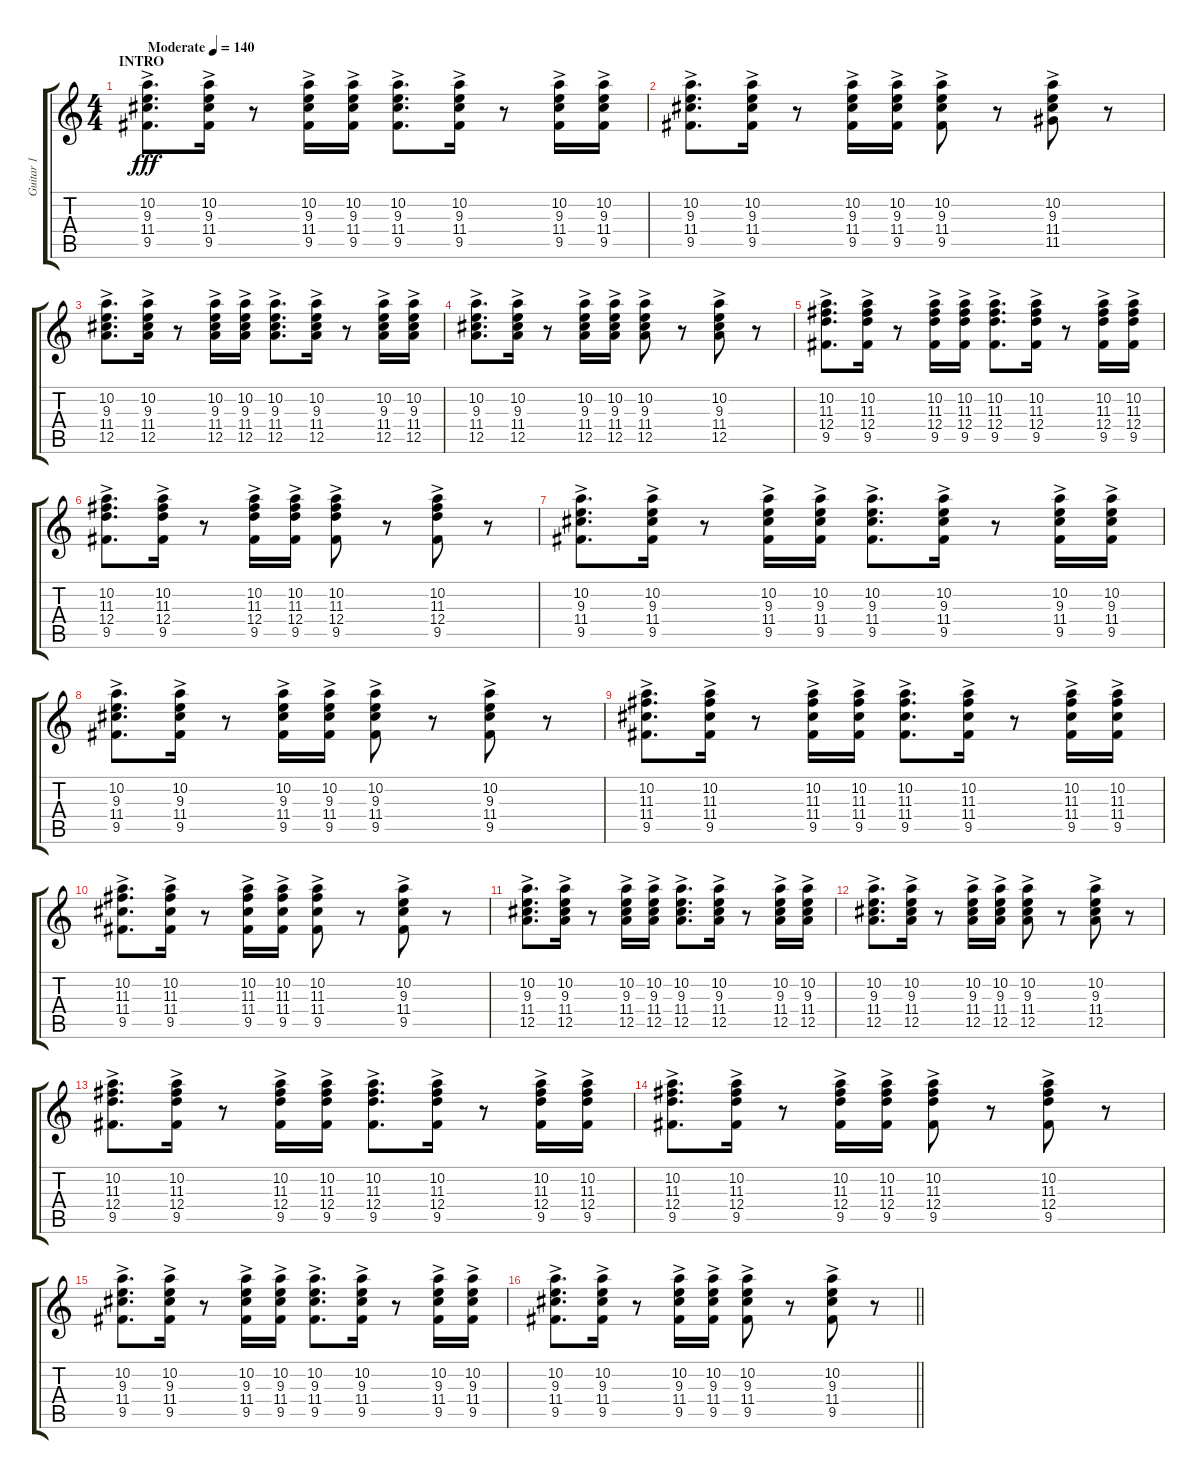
\track ("Guitar 1" "Guitar 1") {instrument overdrivenguitar}
\staff {score tabs}
\tuning (E4 B3 G3 D3 A2 E2) {hide}
\ts (4 4)
\section ("" "INTRO")
\tempo (140 "Moderate")
\clef g2
\ks c
(10.2{ac} 9.3{ac} 11.4{ac} 9.5{ac}).8{d dy fff instrument overdrivenguitar} (10.2{ac} 9.3{ac} 11.4{ac} 9.5{ac}).16 r.8 (10.2{ac} 9.3{ac} 11.4{ac} 9.5{ac}).16 (10.2{ac} 9.3{ac} 11.4{ac} 9.5{ac}).16 (10.2{ac} 9.3{ac} 11.4{ac} 9.5{ac}).8{d} (10.2{ac} 9.3{ac} 11.4{ac} 9.5{ac}).16 r.8 (10.2{ac} 9.3{ac} 11.4{ac} 9.5{ac}).16 (10.2{ac} 9.3{ac} 11.4{ac} 9.5{ac}).16 |
(10.2{ac} 9.3{ac} 11.4{ac} 9.5{ac}).8{d} (10.2{ac} 9.3{ac} 11.4{ac} 9.5{ac}).16 r.8 (10.2{ac} 9.3{ac} 11.4{ac} 9.5{ac}).16 (10.2{ac} 9.3{ac} 11.4{ac} 9.5{ac}).16 (10.2{ac} 9.3{ac} 11.4{ac} 9.5{ac}).8 r.8 (10.2{ac} 9.3{ac} 11.4{ac} 11.5{ac}).8 r.8 |
(10.2{ac} 9.3{ac} 11.4{ac} 12.5{ac}).8{d} (10.2{ac} 9.3{ac} 11.4{ac} 12.5{ac}).16 r.8 (10.2{ac} 9.3{ac} 11.4{ac} 12.5{ac}).16 (10.2{ac} 9.3{ac} 11.4{ac} 12.5{ac}).16 (10.2{ac} 9.3{ac} 11.4{ac} 12.5{ac}).8{d} (10.2{ac} 9.3{ac} 11.4{ac} 12.5{ac}).16 r.8 (10.2{ac} 9.3{ac} 11.4{ac} 12.5{ac}).16 (10.2{ac} 9.3{ac} 11.4{ac} 12.5{ac}).16 |
(10.2{ac} 9.3{ac} 11.4{ac} 12.5{ac}).8{d} (10.2{ac} 9.3{ac} 11.4{ac} 12.5{ac}).16 r.8 (10.2{ac} 9.3{ac} 11.4{ac} 12.5{ac}).16 (10.2{ac} 9.3{ac} 11.4{ac} 12.5{ac}).16 (10.2{ac} 9.3{ac} 11.4{ac} 12.5{ac}).8 r.8 (10.2{ac} 9.3{ac} 11.4{ac} 12.5{ac}).8 r.8 |
(10.2{ac} 11.3{ac} 12.4{ac} 9.5{ac}).8{d} (10.2{ac} 11.3{ac} 12.4{ac} 9.5{ac}).16 r.8 (10.2{ac} 11.3{ac} 12.4{ac} 9.5{ac}).16 (10.2{ac} 11.3{ac} 12.4{ac} 9.5{ac}).16 (10.2{ac} 11.3{ac} 12.4{ac} 9.5{ac}).8{d} (10.2{ac} 11.3{ac} 12.4{ac} 9.5{ac}).16 r.8 (10.2{ac} 11.3{ac} 12.4{ac} 9.5{ac}).16 (10.2{ac} 11.3{ac} 12.4{ac} 9.5{ac}).16 |
(10.2{ac} 11.3{ac} 12.4{ac} 9.5{ac}).8{d} (10.2{ac} 11.3{ac} 12.4{ac} 9.5{ac}).16 r.8 (10.2{ac} 11.3{ac} 12.4{ac} 9.5{ac}).16 (10.2{ac} 11.3{ac} 12.4{ac} 9.5{ac}).16 (10.2{ac} 11.3{ac} 12.4{ac} 9.5{ac}).8 r.8 (10.2{ac} 11.3{ac} 12.4{ac} 9.5{ac}).8 r.8 |
(10.2{ac} 9.3{ac} 11.4{ac} 9.5{ac}).8{d} (10.2{ac} 9.3{ac} 11.4{ac} 9.5{ac}).16 r.8 (10.2{ac} 9.3{ac} 11.4{ac} 9.5{ac}).16 (10.2{ac} 9.3{ac} 11.4{ac} 9.5{ac}).16 (10.2{ac} 9.3{ac} 11.4{ac} 9.5{ac}).8{d} (10.2{ac} 9.3{ac} 11.4{ac} 9.5{ac}).16 r.8 (10.2{ac} 9.3{ac} 11.4{ac} 9.5{ac}).16 (10.2{ac} 9.3{ac} 11.4{ac} 9.5{ac}).16 |
(10.2{ac} 9.3{ac} 11.4{ac} 9.5{ac}).8{d} (10.2{ac} 9.3{ac} 11.4{ac} 9.5{ac}).16 r.8 (10.2{ac} 9.3{ac} 11.4{ac} 9.5{ac}).16 (10.2{ac} 9.3{ac} 11.4{ac} 9.5{ac}).16 (10.2{ac} 9.3{ac} 11.4{ac} 9.5{ac}).8 r.8 (10.2{ac} 9.3{ac} 11.4{ac} 9.5{ac}).8 r.8 |
(10.2{ac} 11.3{ac} 11.4{ac} 9.5{ac}).8{d} (10.2{ac} 11.3{ac} 11.4{ac} 9.5{ac}).16 r.8 (10.2{ac} 11.3{ac} 11.4{ac} 9.5{ac}).16 (10.2{ac} 11.3{ac} 11.4{ac} 9.5{ac}).16 (10.2{ac} 11.3{ac} 11.4{ac} 9.5{ac}).8{d} (10.2{ac} 11.3{ac} 11.4{ac} 9.5{ac}).16 r.8 (10.2{ac} 11.3{ac} 11.4{ac} 9.5{ac}).16 (10.2{ac} 11.3{ac} 11.4{ac} 9.5{ac}).16 |
(10.2{ac} 11.3{ac} 11.4{ac} 9.5{ac}).8{d} (10.2{ac} 11.3{ac} 11.4{ac} 9.5{ac}).16 r.8 (10.2{ac} 11.3{ac} 11.4{ac} 9.5{ac}).16 (10.2{ac} 11.3{ac} 11.4{ac} 9.5{ac}).16 (10.2{ac} 11.3{ac} 11.4{ac} 9.5{ac}).8 r.8 (10.2{ac} 9.3{ac} 11.4{ac} 9.5{ac}).8 r.8 |
(10.2{ac} 9.3{ac} 11.4{ac} 12.5{ac}).8{d} (10.2{ac} 9.3{ac} 11.4{ac} 12.5{ac}).16 r.8 (10.2{ac} 9.3{ac} 11.4{ac} 12.5{ac}).16 (10.2{ac} 9.3{ac} 11.4{ac} 12.5{ac}).16 (10.2{ac} 9.3{ac} 11.4{ac} 12.5{ac}).8{d} (10.2{ac} 9.3{ac} 11.4{ac} 12.5{ac}).16 r.8 (10.2{ac} 9.3{ac} 11.4{ac} 12.5{ac}).16 (10.2{ac} 9.3{ac} 11.4{ac} 12.5{ac}).16 |
(10.2{ac} 9.3{ac} 11.4{ac} 12.5{ac}).8{d} (10.2{ac} 9.3{ac} 11.4{ac} 12.5{ac}).16 r.8 (10.2{ac} 9.3{ac} 11.4{ac} 12.5{ac}).16 (10.2{ac} 9.3{ac} 11.4{ac} 12.5{ac}).16 (10.2{ac} 9.3{ac} 11.4{ac} 12.5{ac}).8 r.8 (10.2{ac} 9.3{ac} 11.4{ac} 12.5{ac}).8 r.8 |
(10.2{ac} 11.3{ac} 12.4{ac} 9.5{ac}).8{d} (10.2{ac} 11.3{ac} 12.4{ac} 9.5{ac}).16 r.8 (10.2{ac} 11.3{ac} 12.4{ac} 9.5{ac}).16 (10.2{ac} 11.3{ac} 12.4{ac} 9.5{ac}).16 (10.2{ac} 11.3{ac} 12.4{ac} 9.5{ac}).8{d} (10.2{ac} 11.3{ac} 12.4{ac} 9.5{ac}).16 r.8 (10.2{ac} 11.3{ac} 12.4{ac} 9.5{ac}).16 (10.2{ac} 11.3{ac} 12.4{ac} 9.5{ac}).16 |
(10.2{ac} 11.3{ac} 12.4{ac} 9.5{ac}).8{d} (10.2{ac} 11.3{ac} 12.4{ac} 9.5{ac}).16 r.8 (10.2{ac} 11.3{ac} 12.4{ac} 9.5{ac}).16 (10.2{ac} 11.3{ac} 12.4{ac} 9.5{ac}).16 (10.2{ac} 11.3{ac} 12.4{ac} 9.5{ac}).8 r.8 (10.2{ac} 11.3{ac} 12.4{ac} 9.5{ac}).8 r.8 |
(10.2{ac} 9.3{ac} 11.4{ac} 9.5{ac}).8{d} (10.2{ac} 9.3{ac} 11.4{ac} 9.5{ac}).16 r.8 (10.2{ac} 9.3{ac} 11.4{ac} 9.5{ac}).16 (10.2{ac} 9.3{ac} 11.4{ac} 9.5{ac}).16 (10.2{ac} 9.3{ac} 11.4{ac} 9.5{ac}).8{d} (10.2{ac} 9.3{ac} 11.4{ac} 9.5{ac}).16 r.8 (10.2{ac} 9.3{ac} 11.4{ac} 9.5{ac}).16 (10.2{ac} 9.3{ac} 11.4{ac} 9.5{ac}).16 |
\barLineRight lightlight
(10.2{ac} 9.3{ac} 11.4{ac} 9.5{ac}).8{d} (10.2{ac} 9.3{ac} 11.4{ac} 9.5{ac}).16 r.8 (10.2{ac} 9.3{ac} 11.4{ac} 9.5{ac}).16 (10.2{ac} 9.3{ac} 11.4{ac} 9.5{ac}).16 (10.2{ac} 9.3{ac} 11.4{ac} 9.5{ac}).8 r.8 (10.2{ac} 9.3{ac} 11.4{ac} 9.5{ac}).8 r.8
